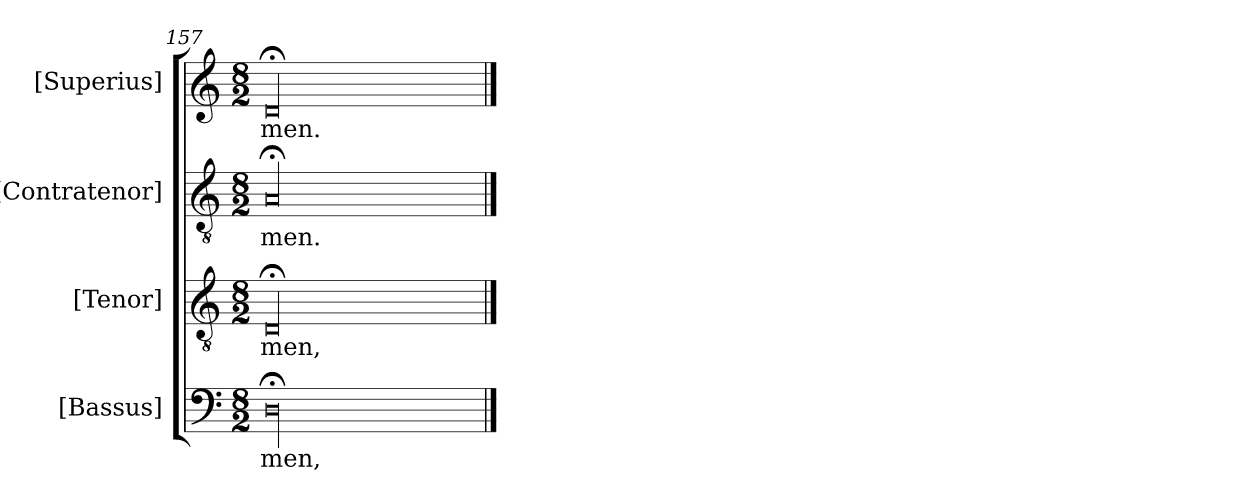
**kern	**text	**kern	**text	**kern	**text	**kern	**text
*part4	*part4	*part3	*part3	*part2	*part2	*part1	*part1
*staff4	*staff4	*staff3	*staff3	*staff2	*staff2	*staff1	*staff1
*I"[Bassus]	*	*I"[Tenor]	*	*I"[Contratenor]	*	*I"[Superius]	*
*clefF4	*	*clefGv2	*	*clefGv2	*	*clefG2	*
*k[]	*	*k[]	*	*k[]	*	*k[]	*
*M8/2	*	*M8/2	*	*M8/2	*	*M8/2	*
=157	=157	=157	=157	=157	=157	=157	=157
00D;<\	-men,	00D;</	-men,	00A;</	-men.	00d;</	-men.
==	==	==	==	==	==	==	==
*-	*-	*-	*-	*-	*-	*-	*-
